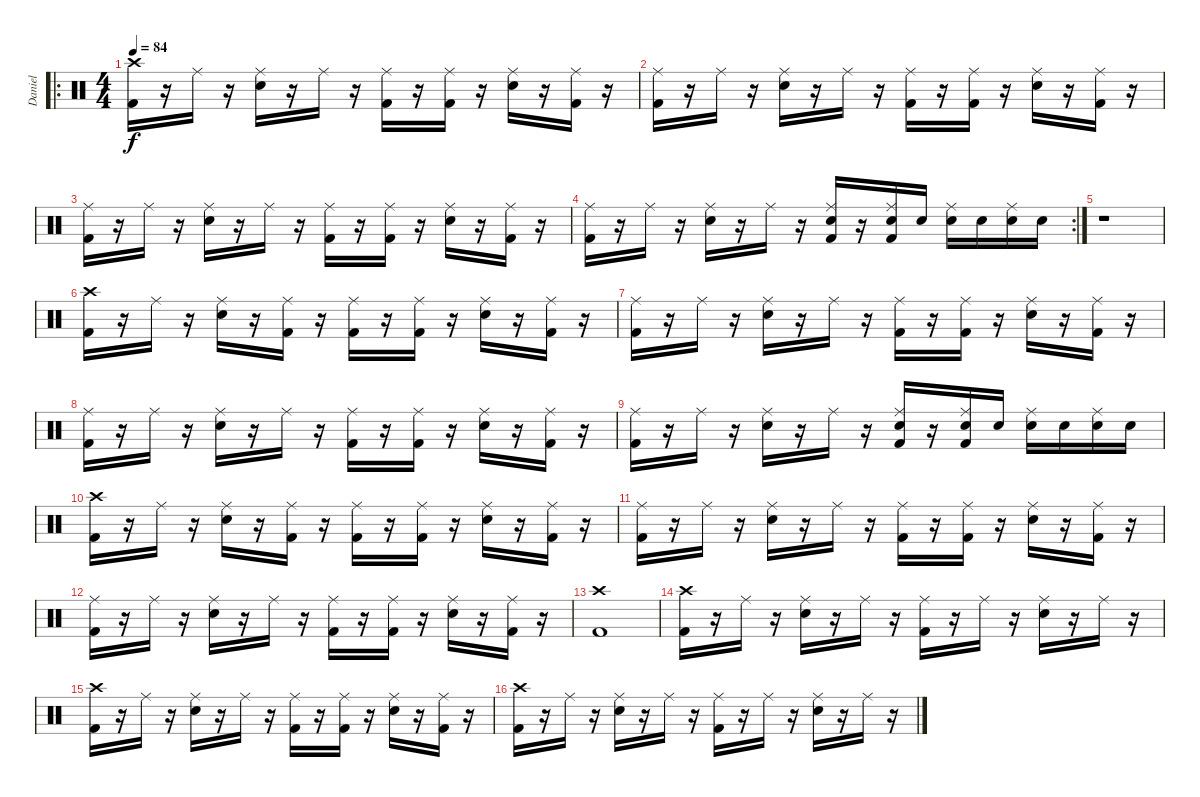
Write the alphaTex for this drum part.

\track ("Daniel" "Daniel") {instrument percussion}
\staff {score}
\articulation defaults
\ro
\ts (4 4)
\tempo 84
\clef neutral
\ks c
("Crash high (hit)" "Kick (hit) 2").16{dy f} r.16 "Ride (middle)".16 r.16 ("Ride (middle)" "Snare (hit) 2").16 r.16 "Ride (middle)".16 r.16 ("Ride (middle)" "Kick (hit) 2").16 r.16 ("Ride (middle)" "Kick (hit) 2").16 r.16 ("Ride (middle)" "Snare (hit) 2").16 r.16 ("Ride (middle)" "Kick (hit) 2").16 r.16 |
("Ride (middle)" "Kick (hit) 2").16 r.16 "Ride (middle)".16 r.16 ("Ride (middle)" "Snare (hit) 2").16 r.16 "Ride (middle)".16 r.16 ("Ride (middle)" "Kick (hit) 2").16 r.16 ("Ride (middle)" "Kick (hit) 2").16 r.16 ("Ride (middle)" "Snare (hit) 2").16 r.16 ("Ride (middle)" "Kick (hit) 2").16 r.16 |
("Ride (middle)" "Kick (hit) 2").16 r.16 "Ride (middle)".16 r.16 ("Ride (middle)" "Snare (hit) 2").16 r.16 "Ride (middle)".16 r.16 ("Ride (middle)" "Kick (hit) 2").16 r.16 ("Ride (middle)" "Kick (hit) 2").16 r.16 ("Ride (middle)" "Snare (hit) 2").16 r.16 ("Ride (middle)" "Kick (hit) 2").16 r.16 |
\rc 2
("Ride (middle)" "Kick (hit) 2").16 r.16 "Ride (middle)".16 r.16 ("Ride (middle)" "Snare (hit) 2").16 r.16 "Ride (middle)".16 r.16 ("Ride (middle)" "Snare (hit) 2" "Kick (hit) 2").16 r.16 ("Ride (middle)" "Snare (hit) 2" "Kick (hit) 2").16 "Electric Snare (hit)".16 ("Ride (middle)" "Snare (hit) 2").16 "Snare (hit) 2".16 ("Ride (middle)" "Snare (hit) 2").16 "Snare (hit) 2".16 |
r.1 |
("Crash high (hit)" "Kick (hit) 2").16 r.16 "Ride (middle)".16 r.16 ("Ride (middle)" "Snare (hit) 2").16 r.16 ("Ride (middle)" "Kick (hit) 2").16 r.16 ("Ride (middle)" "Kick (hit) 2").16 r.16 ("Ride (middle)" "Kick (hit) 2").16 r.16 ("Ride (middle)" "Snare (hit) 2").16 r.16 ("Ride (middle)" "Kick (hit) 2").16 r.16 |
("Ride (middle)" "Kick (hit) 2").16 r.16 "Ride (middle)".16 r.16 ("Ride (middle)" "Snare (hit) 2").16 r.16 "Ride (middle)".16 r.16 ("Ride (middle)" "Kick (hit) 2").16 r.16 ("Ride (middle)" "Kick (hit) 2").16 r.16 ("Ride (middle)" "Snare (hit) 2").16 r.16 ("Ride (middle)" "Kick (hit) 2").16 r.16 |
("Ride (middle)" "Kick (hit) 2").16 r.16 "Ride (middle)".16 r.16 ("Ride (middle)" "Snare (hit) 2").16 r.16 "Ride (middle)".16 r.16 ("Ride (middle)" "Kick (hit) 2").16 r.16 ("Ride (middle)" "Kick (hit) 2").16 r.16 ("Ride (middle)" "Snare (hit) 2").16 r.16 ("Ride (middle)" "Kick (hit) 2").16 r.16 |
("Ride (middle)" "Kick (hit) 2").16 r.16 "Ride (middle)".16 r.16 ("Ride (middle)" "Snare (hit) 2").16 r.16 "Ride (middle)".16 r.16 ("Ride (middle)" "Snare (hit) 2" "Kick (hit) 2").16 r.16 ("Ride (middle)" "Snare (hit) 2" "Kick (hit) 2").16 "Electric Snare (hit)".16 ("Ride (middle)" "Snare (hit) 2").16 "Snare (hit) 2".16 ("Ride (middle)" "Snare (hit) 2").16 "Snare (hit) 2".16 |
("Crash high (hit)" "Kick (hit) 2").16 r.16 "Ride (middle)".16 r.16 ("Ride (middle)" "Snare (hit) 2").16 r.16 ("Ride (middle)" "Kick (hit) 2").16 r.16 ("Ride (middle)" "Kick (hit) 2").16 r.16 ("Ride (middle)" "Kick (hit) 2").16 r.16 ("Ride (middle)" "Snare (hit) 2").16 r.16 ("Ride (middle)" "Kick (hit) 2").16 r.16 |
("Ride (middle)" "Kick (hit) 2").16 r.16 "Ride (middle)".16 r.16 ("Ride (middle)" "Snare (hit) 2").16 r.16 "Ride (middle)".16 r.16 ("Ride (middle)" "Kick (hit) 2").16 r.16 ("Ride (middle)" "Kick (hit) 2").16 r.16 ("Ride (middle)" "Snare (hit) 2").16 r.16 ("Ride (middle)" "Kick (hit) 2").16 r.16 |
("Ride (middle)" "Kick (hit) 2").16 r.16 "Ride (middle)".16 r.16 ("Ride (middle)" "Snare (hit) 2").16 r.16 "Ride (middle)".16 r.16 ("Ride (middle)" "Kick (hit) 2").16 r.16 ("Ride (middle)" "Kick (hit) 2").16 r.16 ("Ride (middle)" "Snare (hit) 2").16 r.16 ("Ride (middle)" "Kick (hit) 2").16 r.16 |
("Crash high (hit)" "Kick (hit) 2").1 |
("Crash high (hit)" "Kick (hit) 2").16 r.16 "Ride (middle)".16 r.16 ("Ride (middle)" "Snare (hit) 2").16 r.16 "Ride (middle)".16 r.16 ("Ride (middle)" "Kick (hit) 2").16 r.16 "Ride (middle)".16 r.16 ("Ride (middle)" "Snare (hit) 2").16 r.16 "Ride (middle)".16 r.16 |
("Crash high (hit)" "Kick (hit) 2").16 r.16 "Ride (middle)".16 r.16 ("Ride (middle)" "Snare (hit) 2").16 r.16 "Ride (middle)".16 r.16 ("Ride (middle)" "Kick (hit) 2").16 r.16 ("Ride (middle)" "Kick (hit) 2").16 r.16 ("Ride (middle)" "Snare (hit) 2").16 r.16 ("Ride (middle)" "Kick (hit) 2").16 r.16 |
("Crash high (hit)" "Kick (hit) 2").16 r.16 "Ride (middle)".16 r.16 ("Ride (middle)" "Snare (hit) 2").16 r.16 "Ride (middle)".16 r.16 ("Ride (middle)" "Kick (hit) 2").16 r.16 "Ride (middle)".16 r.16 ("Ride (middle)" "Snare (hit) 2").16 r.16 "Ride (middle)".16 r.16
